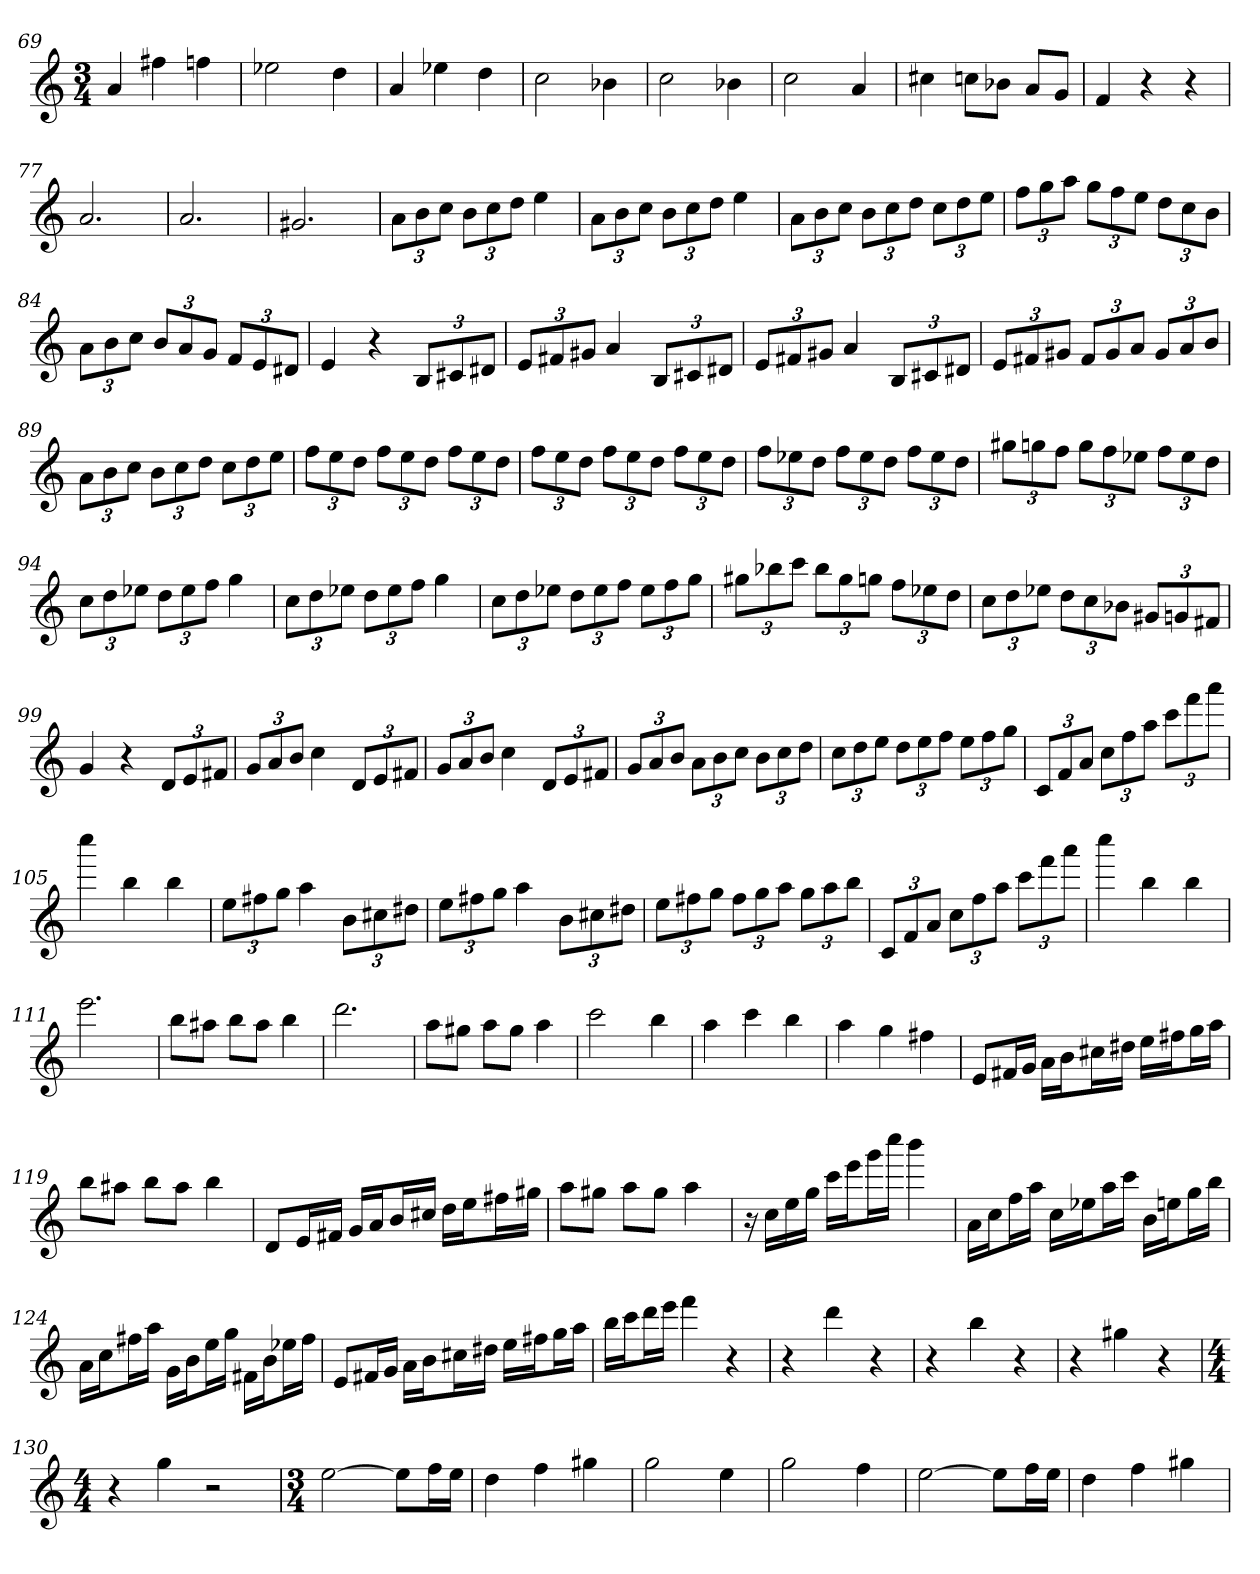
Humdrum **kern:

**kern
*part1
*staff1
*clefG2
*k[]
*a:
*M3/4
=69
4a
4ff#X
4ffn
=70
2ee-X
4dd
=71
4a
4ee-X
4dd
=72
2cc
4b-X
=73
2cc
4b-X
=74
2cc
4a
=75
4cc#X
8ccn\L
8b-X\J
8a/L
8g/J
=76
4f
4r
4r
=77
2.a
=78
2.a
=79
2.g#X
=80
12a\L
12b\
12cc\J
12b\L
12cc\
12dd\J
4ee
=81
12a\L
12b\
12cc\J
12b\L
12cc\
12dd\J
4ee
=82
12a\L
12b\
12cc\J
12b\L
12cc\
12dd\J
12cc\L
12dd\
12ee\J
=83
12ff\L
12gg\
12aa\J
12gg\L
12ff\
12ee\J
12dd\L
12cc\
12b\J
=84
12a\L
12b\
12cc\J
12b/L
12a/
12g/J
12f/L
12e/
12d#X/J
=85
4e
4r
12B/L
12c#X/
12d#X/J
=86
12e/L
12f#X/
12g#X/J
4a
12B/L
12c#X/
12d#X/J
=87
12e/L
12f#X/
12g#X/J
4a
12B/L
12c#X/
12d#X/J
=88
12e/L
12f#X/
12g#X/J
12f#/L
12g#/
12a/J
12g#/L
12a/
12b/J
=89
12a\L
12b\
12cc\J
12b\L
12cc\
12dd\J
12cc\L
12dd\
12ee\J
=90
12ff\L
12ee\
12dd\J
12ff\L
12ee\
12dd\J
12ff\L
12ee\
12dd\J
=91
12ff\L
12ee\
12dd\J
12ff\L
12ee\
12dd\J
12ff\L
12ee\
12dd\J
=92
12ff\L
12ee-X\
12dd\J
12ff\L
12ee-\
12dd\J
12ff\L
12ee-\
12dd\J
=93
12gg#X\L
12ggn\
12ff\J
12gg\L
12ff\
12ee-X\J
12ff\L
12ee-\
12dd\J
=94
12cc\L
12dd\
12ee-X\J
12dd\L
12ee-\
12ff\J
4gg
=95
12cc\L
12dd\
12ee-X\J
12dd\L
12ee-\
12ff\J
4gg
=96
12cc\L
12dd\
12ee-X\J
12dd\L
12ee-\
12ff\J
12ee-\L
12ff\
12gg\J
=97
12gg#X\L
12bb-X\
12ccc\J
12bb-\L
12gg#\
12ggn\J
12ff\L
12ee-X\
12dd\J
=98
12cc\L
12dd\
12ee-X\J
12dd\L
12cc\
12b-X\J
12g#X/L
12gn/
12f#X/J
=99
4g
4r
12d/L
12e/
12f#X/J
=100
12g/L
12a/
12b/J
4cc
12d/L
12e/
12f#X/J
=101
12g/L
12a/
12b/J
4cc
12d/L
12e/
12f#X/J
=102
12g/L
12a/
12b/J
12a\L
12b\
12cc\J
12b\L
12cc\
12dd\J
=103
12cc\L
12dd\
12ee\J
12dd\L
12ee\
12ff\J
12ee\L
12ff\
12gg\J
=104
12c/L
12f/
12a/J
12cc\L
12ff\
12aa\J
12ccc\L
12fff\
12aaa\J
=105
4cccc
4bb
4bb
=106
12ee\L
12ff#X\
12gg\J
4aa
12b\L
12cc#X\
12dd#X\J
=107
12ee\L
12ff#X\
12gg\J
4aa
12b\L
12cc#X\
12dd#X\J
=108
12ee\L
12ff#X\
12gg\J
12ff#\L
12gg\
12aa\J
12gg\L
12aa\
12bb\J
=109
12c/L
12f/
12a/J
12cc\L
12ff\
12aa\J
12ccc\L
12fff\
12aaa\J
=110
4cccc
4bb
4bb
=111
2.eee
=112
8bb\L
8aa#X\J
8bb\L
8aa#\J
4bb
=113
2.ddd
=114
8aa\L
8gg#X\J
8aa\L
8gg#\J
4aa
=115
2ccc
4bb
=116
4aa
4ccc
4bb
=117
4aa
4gg
4ff#X
=118
8e/L
16f#X/L
16g/JJ
16a\LL
16b\J
16cc#X\L
16dd#X\JJ
16ee\LL
16ff#X\J
16gg\L
16aa\JJ
=119
8bb\L
8aa#X\J
8bb\L
8aa#\J
4bb
=120
8d/L
16e/L
16f#X/JJ
16g/LL
16a/J
16b/L
16cc#X/JJ
16dd\LL
16ee\J
16ff#X\L
16gg#X\JJ
=121
8aa\L
8gg#X\J
8aa\L
8gg#\J
4aa
=122
16r
16cc\LL
16ee\
16gg\JJ
16ccc\LL
16eee\J
16ggg\L
16cccc\JJ
4bbb
=123
16a\LL
16cc\J
16ff\L
16aa\JJ
16cc\LL
16ee-X\J
16aa\L
16ccc\JJ
16b\LL
16een\J
16gg\L
16bb\JJ
=124
16a\LL
16cc\J
16ff#X\L
16aa\JJ
16g\LL
16b\J
16ee\L
16gg\JJ
16f#X\LL
16b\J
16ee-X\L
16ff#\JJ
=125
8e/L
16f#X/L
16g/JJ
16a\LL
16b\J
16cc#X\L
16dd#X\JJ
16ee\LL
16ff#X\J
16gg\L
16aa\JJ
=126
16bb\LL
16ccc\J
16ddd\L
16eee\JJ
4fff
4r
=127
4r
4ddd
4r
=128
4r
4bb
4r
=129
4r
4gg#X
4r
=130
*M4/4
4r
4gg
2r
=131
*M3/4
[2ee
8ee\L]
16ff\L
16ee\JJ
=132
4dd
4ff
4gg#X
=133
2gg
4ee
=134
2gg
4ff
=135
[2ee
8ee\L]
16ff\L
16ee\JJ
=136
4dd
4ff
4gg#X
=
*-
